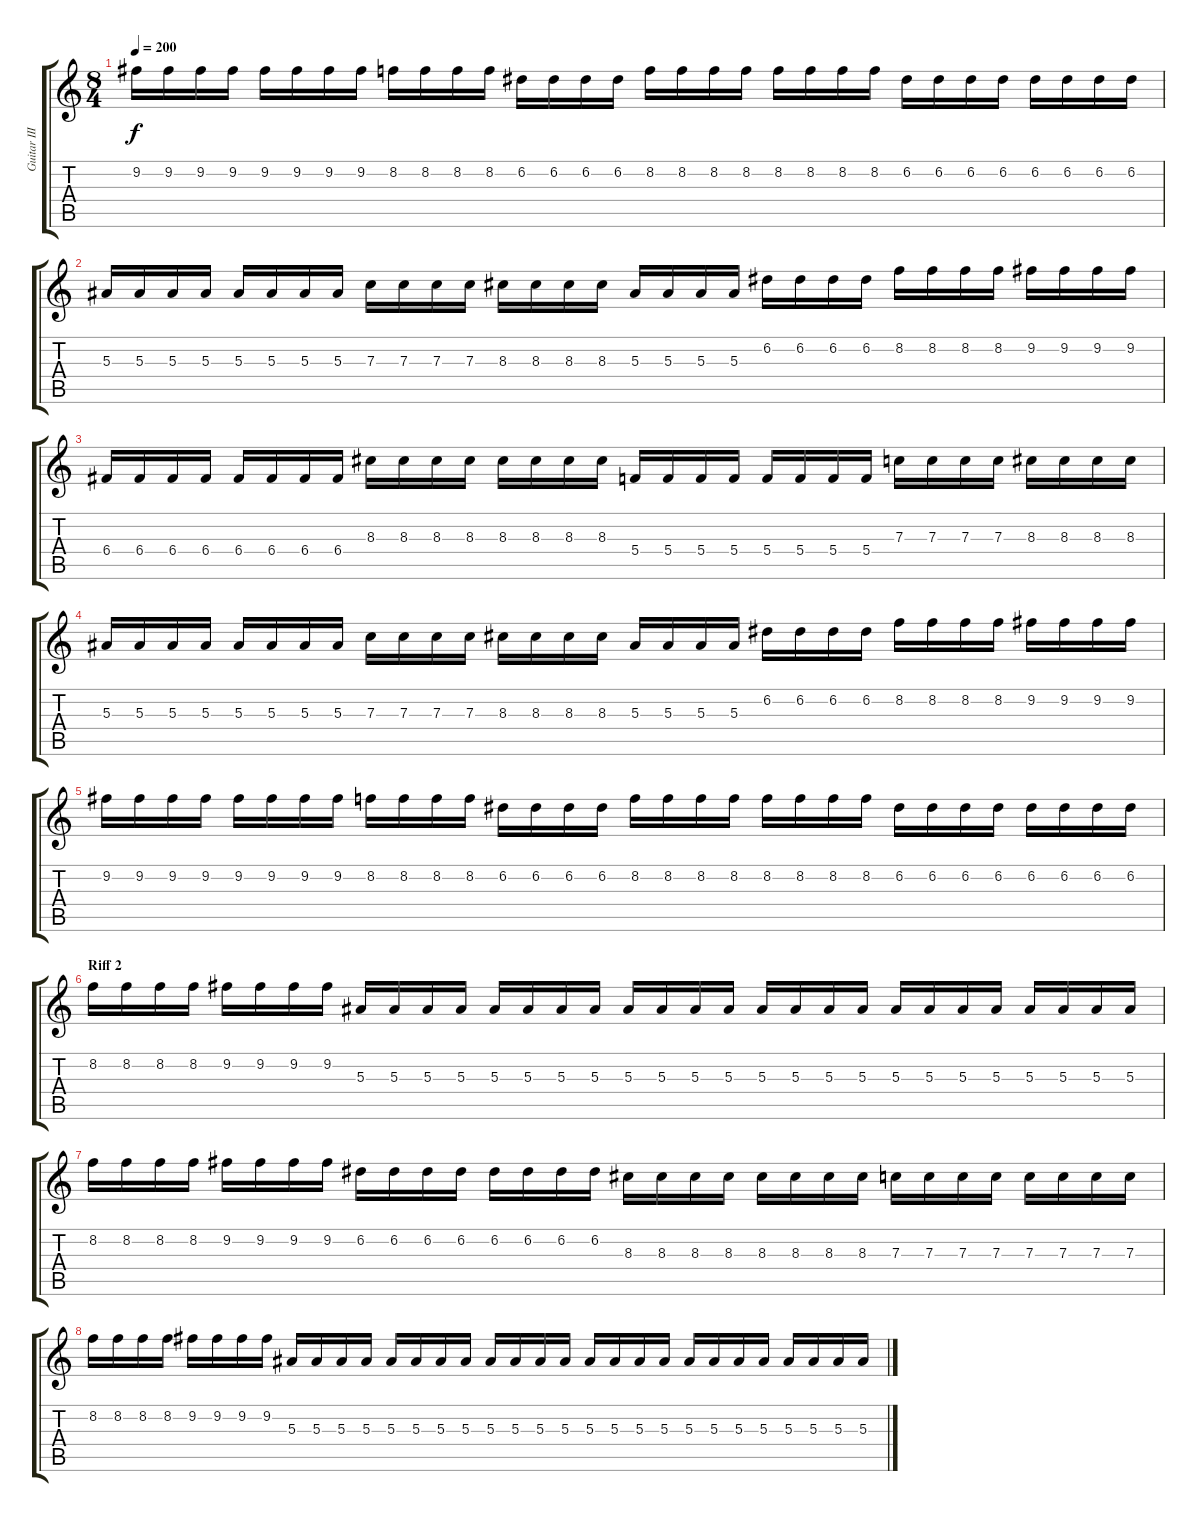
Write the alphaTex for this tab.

\track ("Guitar III" "Guitar III") {instrument distortionguitar}
\staff {score tabs}
\tuning (D4 A3 F3 C3 G2 D2) {hide}
\ts (8 4)
\tempo 200
\clef g2
\ks c
9.2.16{dy f} 9.2.16 9.2.16 9.2.16 9.2.16 9.2.16 9.2.16 9.2.16 8.2.16 8.2.16 8.2.16 8.2.16 6.2.16 6.2.16 6.2.16 6.2.16 8.2.16 8.2.16 8.2.16 8.2.16 8.2.16 8.2.16 8.2.16 8.2.16 6.2.16 6.2.16 6.2.16 6.2.16 6.2.16 6.2.16 6.2.16 6.2.16 |
5.3.16 5.3.16 5.3.16 5.3.16 5.3.16 5.3.16 5.3.16 5.3.16 7.3.16 7.3.16 7.3.16 7.3.16 8.3.16 8.3.16 8.3.16 8.3.16 5.3.16 5.3.16 5.3.16 5.3.16 6.2.16 6.2.16 6.2.16 6.2.16 8.2.16 8.2.16 8.2.16 8.2.16 9.2.16 9.2.16 9.2.16 9.2.16 |
6.4.16 6.4.16 6.4.16 6.4.16 6.4.16 6.4.16 6.4.16 6.4.16 8.3.16 8.3.16 8.3.16 8.3.16 8.3.16 8.3.16 8.3.16 8.3.16 5.4.16 5.4.16 5.4.16 5.4.16 5.4.16 5.4.16 5.4.16 5.4.16 7.3.16 7.3.16 7.3.16 7.3.16 8.3.16 8.3.16 8.3.16 8.3.16 |
5.3.16 5.3.16 5.3.16 5.3.16 5.3.16 5.3.16 5.3.16 5.3.16 7.3.16 7.3.16 7.3.16 7.3.16 8.3.16 8.3.16 8.3.16 8.3.16 5.3.16 5.3.16 5.3.16 5.3.16 6.2.16 6.2.16 6.2.16 6.2.16 8.2.16 8.2.16 8.2.16 8.2.16 9.2.16 9.2.16 9.2.16 9.2.16 |
9.2.16 9.2.16 9.2.16 9.2.16 9.2.16 9.2.16 9.2.16 9.2.16 8.2.16 8.2.16 8.2.16 8.2.16 6.2.16 6.2.16 6.2.16 6.2.16 8.2.16 8.2.16 8.2.16 8.2.16 8.2.16 8.2.16 8.2.16 8.2.16 6.2.16 6.2.16 6.2.16 6.2.16 6.2.16 6.2.16 6.2.16 6.2.16 |
\section ("" "Riff 2")
8.2.16 8.2.16 8.2.16 8.2.16 9.2.16 9.2.16 9.2.16 9.2.16 5.3.16 5.3.16 5.3.16 5.3.16 5.3.16 5.3.16 5.3.16 5.3.16 5.3.16 5.3.16 5.3.16 5.3.16 5.3.16 5.3.16 5.3.16 5.3.16 5.3.16 5.3.16 5.3.16 5.3.16 5.3.16 5.3.16 5.3.16 5.3.16 |
8.2.16 8.2.16 8.2.16 8.2.16 9.2.16 9.2.16 9.2.16 9.2.16 6.2.16 6.2.16 6.2.16 6.2.16 6.2.16 6.2.16 6.2.16 6.2.16 8.3.16 8.3.16 8.3.16 8.3.16 8.3.16 8.3.16 8.3.16 8.3.16 7.3.16 7.3.16 7.3.16 7.3.16 7.3.16 7.3.16 7.3.16 7.3.16 |
8.2.16 8.2.16 8.2.16 8.2.16 9.2.16 9.2.16 9.2.16 9.2.16 5.3.16 5.3.16 5.3.16 5.3.16 5.3.16 5.3.16 5.3.16 5.3.16 5.3.16 5.3.16 5.3.16 5.3.16 5.3.16 5.3.16 5.3.16 5.3.16 5.3.16 5.3.16 5.3.16 5.3.16 5.3.16 5.3.16 5.3.16 5.3.16
